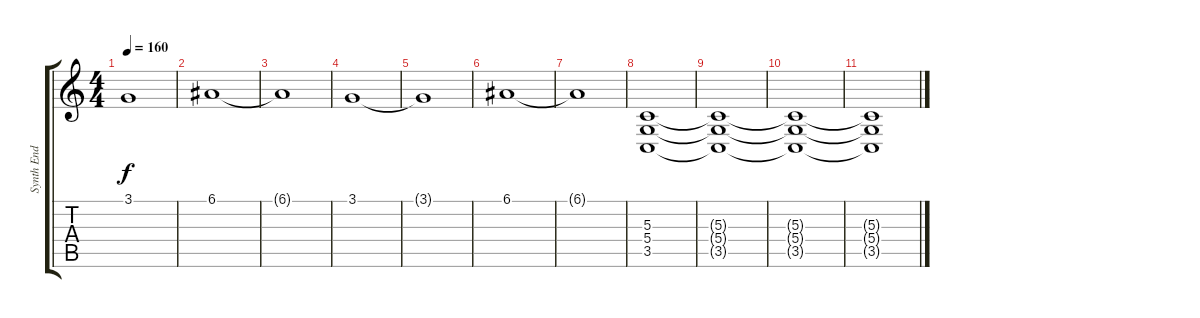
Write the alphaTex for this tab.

\track ("Synth End" "Synth End") {instrument pad7halo}
\staff {score tabs}
\tuning (E4 B3 G3 D3 A2 E2) {hide}
\ts (4 4)
\tempo 160
\clef g2
\ks c
3.1{t}.1{dy f} |
6.1.1 |
6.1{t}.1 |
3.1.1 |
3.1{t}.1 |
6.1.1 |
6.1{t}.1 |
(5.3 5.4 3.5).1 |
(5.3{t} 5.4{t} 3.5{t}).1 |
(5.3{t} 5.4{t} 3.5{t}).1 |
(5.3{t} 5.4{t} 3.5{t}).1
